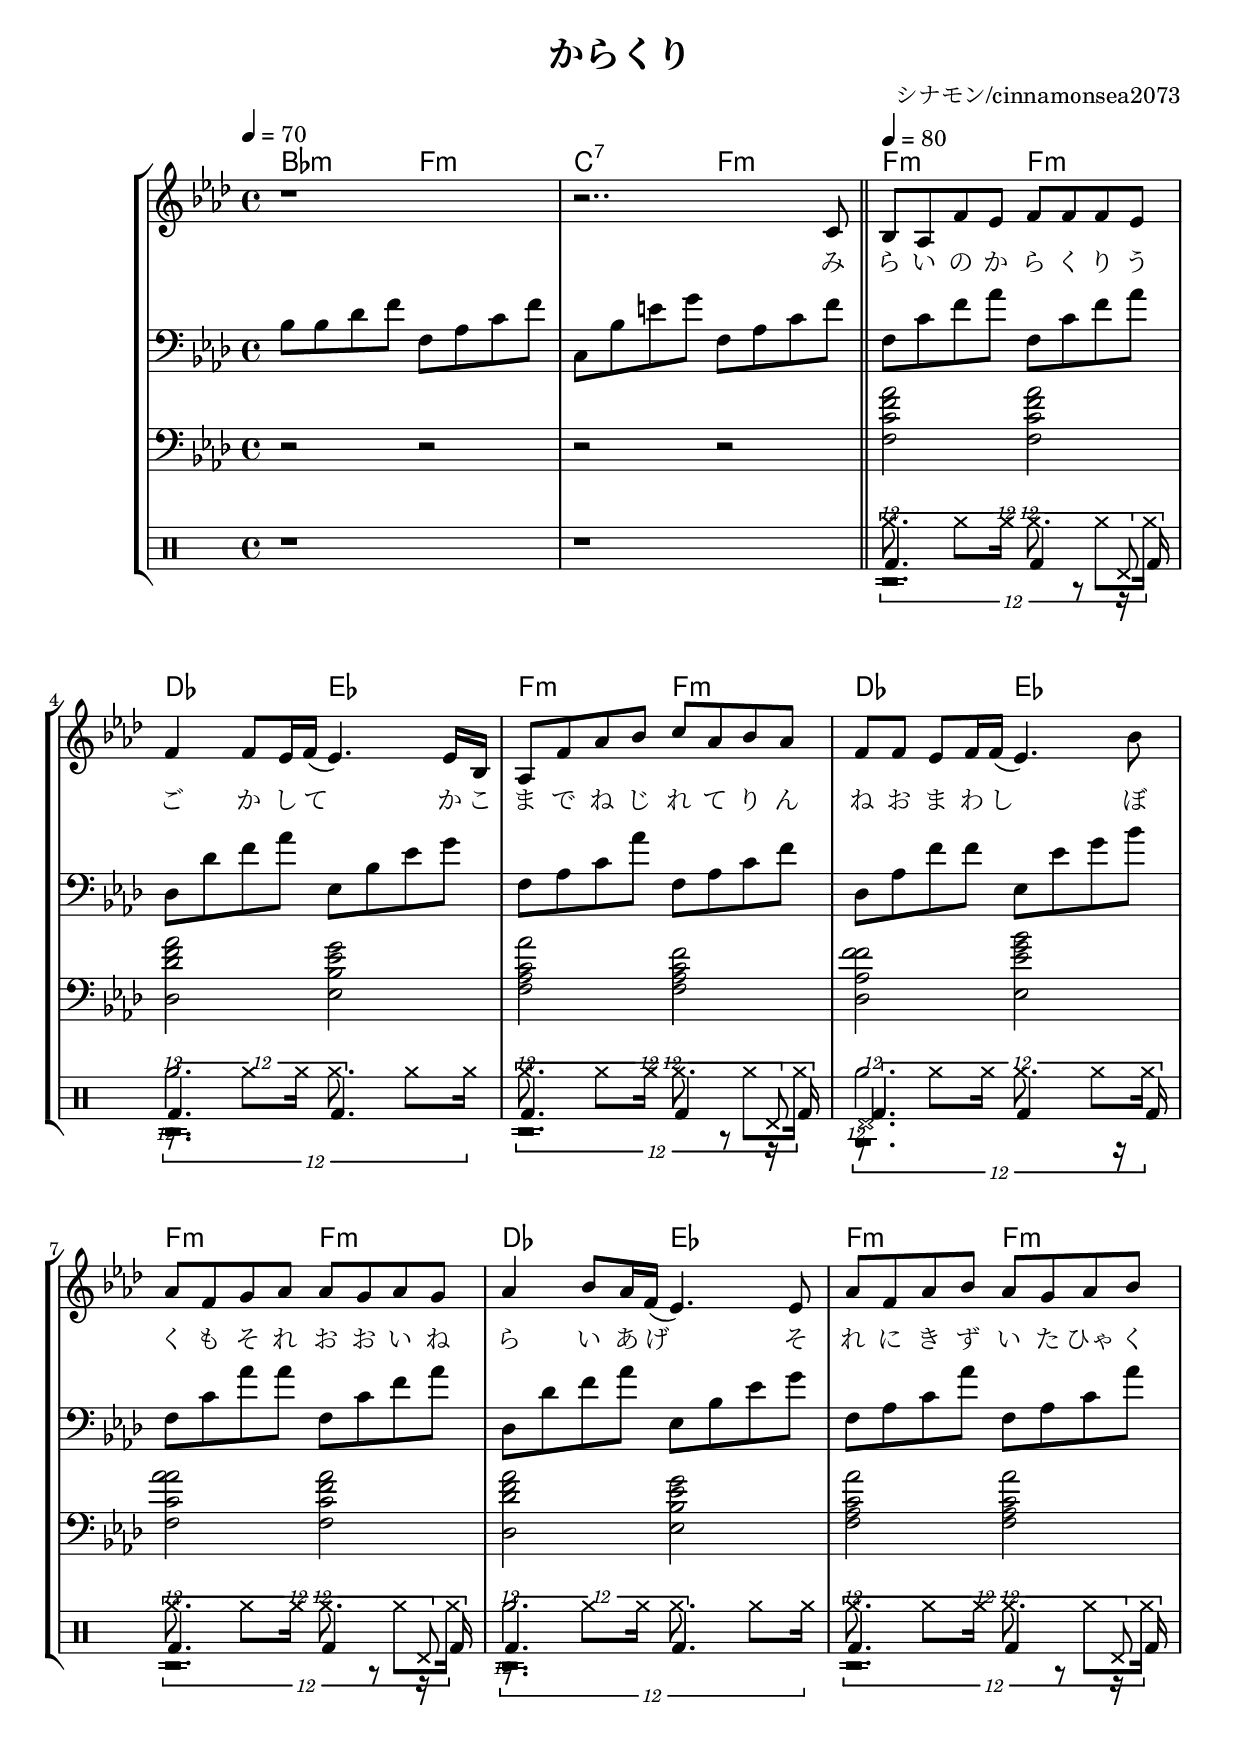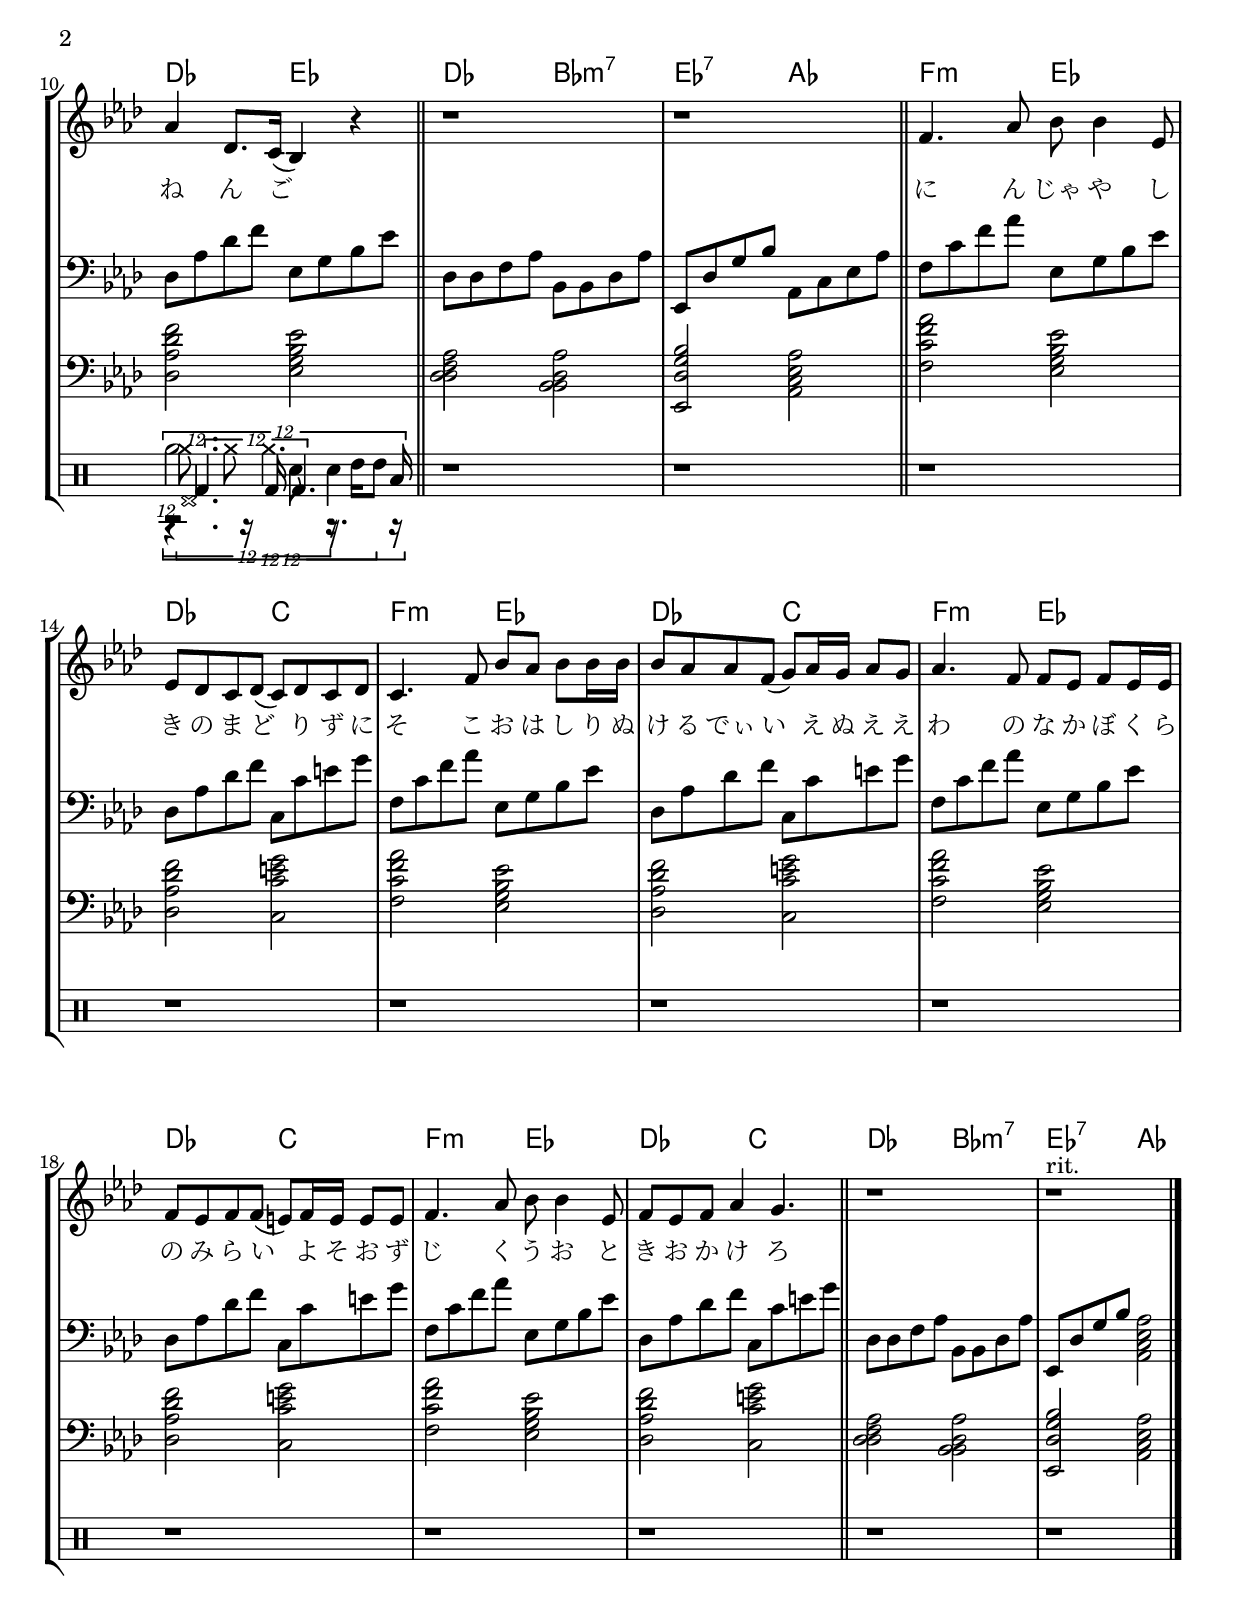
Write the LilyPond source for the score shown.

\version "2.12.1"

\header {
	title = \markup {からくり}
	composer = \markup \center-column {シナモン/cinnamonsea2073}
}

harmony = \chordmode {
	bes2:m f:m c:7 f:m 

	f:m f:m des es f:m f:m des es f:m f:m des es f:m f:m des es 

	des bes:min7 es:7 as 

	f:m es des c f:m es des c f:m es des c f:m es des c 

	des bes:min7 es:7 as 
}

melody = {
	\key as \major
	\tempo 4 = 70
	r1 | r2.. 
	\set Staff.midiInstrument = #"fss0.35"
	c'8 
		\tempo 4 = 80
bes8  as8  f'8  es'8  f'8  f'8  f'8  es'8 
	f'4  f'8  es'16  f'16  (es'4.)  es'16  bes16 
	as8  f'8  as'8  bes'8  c''8  as'8  bes'8  as'8 
	f'8  f'8  es'8  f'16  f'16  (es'4.)  bes'8 
	as'8  f'8  g'8  as'8  as'8  g'8  as'8  g'8 
	as'4  bes'8  as'16  f'16  (es'4.)  es'8 
	as'8  f'8  as'8  bes'8  as'8  g'8  as'8  bes'8 
	as'4  des'8.  c'16  (bes4)  	r4 	r1 | r1   
	\set Staff.midiInstrument = #"fss0.35"
	 f'4.  as'8  bes'8  bes'4  es'8 
	es'8  des'8  c'8  des'8  (c'8)  des'8  c'8  des'8 
	c'4.  f'8  bes'8  as'8  bes'8  bes'16  bes'16 
	bes'8  as'8  as'8  f'8  (g'8)  as'16  g'16  as'8  g'8 
	as'4.  f'8  f'8  es'8  f'8  es'16  es'16 
	f'8  es'8  f'8  f'8  (e'8)  f'16  e'16  e'8  e'8 
	f'4.  as'8  bes'8  bes'4  es'8 
	f'8  es'8  f'8  as'4  g'4.
	r1 | r1^"rit." \bar "|."
}

words = \lyricmode {
	
	み  ら  い  の  か  ら  く  り  う  ご  か  し  て  か  こ  ま  で  ね  じ  れ  て  り  ん  ね  お  ま  わ  し  ぼ  く  も  そ  れ  お  お  い  ね  ら  い  あ  げ  そ  れ  に  き  ず  い  た  ひゃ  く  ね  ん  ご  
	
	に  ん  じゃ  や  し  き  の  ま  ど  り  ず  に  そ  こ  お  は  し  り  ぬ  け  る  でぃ  い  え  ぬ  え  え  わ  の  な  か  ぼ  く  ら  の  み  ら  い  よ  そ  お  ず  じ  く  う  お  と  き  お  か  け  ろ  
	
}

tempochange = {
	\tempo 4 = 70
	r1 | r1 \bar "||"
	\tempo 4 = 80
	r1 | r1 | r1 | r1 | r1 | r1 | r1 | r1 \bar "||"
	\tempo 4 = 80
	r1 | r1 \bar "||"
	\tempo 4 = 80
	r1 | r1 | r1 | r1 | r1 | r1 | r1 | r1 \bar "||"
	\tempo 4 = 80
	r1 | \tempo 4 = 60 r2 \tempo 4 = 53 r2 \bar "|."
}

mainacc = {
	\clef bass
	\set Staff.midiInstrument = #"Shakuhachi"
	\key as \major
	\tempo 4 = 70
	bes8 bes8 des'8 f'8
	f8 as8 c'8 f'8
	c8 bes8 e'8 g'8
	f8 as8 c'8 f'8
	\bar "||"

	\set Staff.midiInstrument = #"Shamisen"
	\tempo 4 = 80
	f8 c'8 f'8 as'8
	f8 c'8 f'8 as'8
	des8 des'8 f'8 as'8
	es8 bes8 es'8 g'8
	f8 as8 c'8 as'8
	f8 as8 c'8 f'8
	des8 as8 f'8 f'8
	es8 es'8 g'8 bes'8
	f8 c'8 as'8 as'8
	f8 c'8 f'8 as'8
	des8 des'8 f'8 as'8
	es8 bes8 es'8 g'8
	f8 as8 c'8 as'8
	f8 as8 c'8 as'8
	des8 as8 des'8 f'8
	es8 g8 bes8 es'8
	\bar "||"

	\set Staff.midiInstrument = #"Shakuhachi"
	des8 des8 f8 as8
	bes,8 bes,8 des8 as8
	es,8 des8 g8 bes8
	as,8 c8 es8 as8
	\bar "||"

	\set Staff.midiInstrument = #"Shakuhachi"
	f8 c'8 f'8 as'8
	es8 g8 bes8 es'8
	des8 as8 des'8 f'8
	c8 c'8 e'8 g'8
	f8 c'8 f'8 as'8
	es8 g8 bes8 es'8
	des8 as8 des'8 f'8
	c8 c'8 e'8 g'8
	f8 c'8 f'8 as'8
	es8 g8 bes8 es'8
	des8 as8 des'8 f'8
	c8 c'8 e'8 g'8
	f8 c'8 f'8 as'8
	es8 g8 bes8 es'8
	des8 as8 des'8 f'8
	c8 c'8 e'8 g'8
	\bar "||"

	\set Staff.midiInstrument = #"Shakuhachi"
	des8 des8 f8 as8
	bes,8 bes,8 des8 as8
	es,8 des8 g8 bes8
	<as, c es as>2
	\bar "|."
}

subacc = {
	\clef bass
	\set Staff.midiInstrument = #"Acoustic grand"
	\key as \major
	\tempo 4 = 70
	r2
	r2
	r2
	r2
	\bar "||"

	\set Staff.midiInstrument = #"Koto"
	\tempo 4 = 80
	<f c' f' as'>2
	<f c' f' as'>2
	<des des' f' as'>2
	<es bes es' g'>2
	<f as c' as'>2
	<f as c' f'>2
	<des as f' f'>2
	<es es' g' bes'>2
	<f c' as' as'>2
	<f c' f' as'>2
	<des des' f' as'>2
	<es bes es' g'>2
	<f as c' as'>2
	<f as c' as'>2
	<des as des' f'>2
	<es g bes es'>2
	\bar "||"

	\set Staff.midiInstrument = #"Koto"
	<des des f as>2
	<bes, bes, des as>2
	<es, des g bes>2
	<as, c es as>2
	\bar "||"

	\set Staff.midiInstrument = #"Shamisen"
	<f c' f' as'>2
	<es g bes es'>2
	<des as des' f'>2
	<c c' e' g'>2
	<f c' f' as'>2
	<es g bes es'>2
	<des as des' f'>2
	<c c' e' g'>2
	<f c' f' as'>2
	<es g bes es'>2
	<des as des' f'>2
	<c c' e' g'>2
	<f c' f' as'>2
	<es g bes es'>2
	<des as des' f'>2
	<c c' e' g'>2
	\bar "||"

	\set Staff.midiInstrument = #"Koto"
	<des des f as>2
	<bes, bes, des as>2
	<es, des g bes>2
	<as, c es as>2
	\bar "|."
}

percA = {
	\drummode {
	r1 |r1 \bar "||"
	\times 16/12{ cymr8. cymr8 cymr16 cymr8. cymr8 cymr16 } |\times 16/12{ r8. cymr8 cymr16 cymr8. cymr8 cymr16 } |\times 16/12{ cymr8. cymr8 cymr16 cymr8. cymr8 cymr16 } |\times 16/12{ r8. cymr8 cymr16 cymr8. cymr8 cymr16 } |\times 16/12{ cymr8. cymr8 cymr16 cymr8. cymr8 cymr16 } |\times 16/12{ r8. cymr8 cymr16 cymr8. cymr8 cymr16 } |\times 16/12{ cymr8. cymr8 cymr16 cymr8. cymr8 cymr16 } |\times 16/12{ cymr8. cymr8 cymr4. r16 } \bar "||"
	r1 |r1 \bar "||"
	r1 |r1 |r1 |r1 |r1 |r1 |r1 |r1 \bar "||"
	r1 |r1 \bar "|."
	}
}

percB = {
	\drummode {
	r1 |r1 \bar "||"
	\times 16/12{ r2 r8 hhp8 } |\times 16/12{ r2. } |\times 16/12{ r2 r8 hhp8 } |\times 16/12{ hhp2. } |\times 16/12{ r2 r8 hhp8 } |\times 16/12{ r2. } |\times 16/12{ r2 r8 hhp8 } |\times 16/12{ hhp2. } \bar "||"
	r1 |r1 \bar "||"
	r1 |r1 |r1 |r1 |r1 |r1 |r1 |r1 \bar "||"
	r1 |r1 \bar "|."
	}
}

percC = {
	\drummode {
	r1 |r1 \bar "||"
	\times 16/12{ bd4. bd4 r16 bd16 } |\times 16/12{ bd4. bd4. } |\times 16/12{ bd4. bd4 r16 bd16 } |\times 16/12{ bd4. bd4 r16 bd16 } |\times 16/12{ bd4. bd4 r16 bd16 } |\times 16/12{ bd4. bd4. } |\times 16/12{ bd4. bd4 r16 bd16 } |\times 16/12{ bd4 r16 bd16 bd4. } \bar "||"
	r1 |r1 \bar "||"
	r1 |r1 |r1 |r1 |r1 |r1 |r1 |r1 \bar "||"
	r1 |r1 \bar "|."
	}
}

percD = {
	\drummode {
	r1 |r1 \bar "||"
	\times 16/12{ r2. } |\times 16/12{ rb2. } |\times 16/12{ r2. } |\times 16/12{ rb2. } |\times 16/12{ r2. } |\times 16/12{ rb2. } |\times 16/12{ r2. } |\times 16/12{ rb2. } \bar "||"
	r1 |r1 \bar "||"
	r1 |r1 |r1 |r1 |r1 |r1 |r1 |r1 \bar "||"
	r1 |r1 \bar "|."
	}
}

percE = {
	\drummode {
	r1 |r1 \bar "||"
	r1 |r1 |r1 |r1 |r1 |r1 |r1 |\times 16/12{ r4. sn8 sn4 } \bar "||"
	r1 |r1 \bar "||"
	r1 |r1 |r1 |r1 |r1 |r1 |r1 |r1 \bar "||"
	r1 |r1 \bar "|."
	}
}

percF = {
	\drummode {
	r1 | r1 \bar "||"
	r1 |r1 |r1 |r1 |r1 |r1 |r1 |\times 16/12{ r2 r16 tommh16 tommh8 } \bar "||"
	r1 | r1 \bar "||"
	r1 | r1 | r1 | r1 | r1 | r1 | r1 | r1 \bar "||"
	r1 | r1 \bar "|."
	}
}

percG = {
	\drummode {
	r1 | r1 \bar "||"
	r1 |r1 |r1 |r1 |r1 |r1 |r1 |\times 16/12{ r2 r8. toml16 } \bar "||"
	r1 | r1 \bar "||"
	r1 | r1 | r1 | r1 | r1 | r1 | r1 | r1 \bar "||"
	r1 | r1 \bar "|."
	}
}

\score {
	<<
		\new StaffGroup <<
			\new ChordNames {\harmony}
			\new Voice = "melody" {\melody}
			\new Lyrics \lyricsto "melody" \words
			\new Staff = "mainacc" {\mainacc}
			\new Staff = "subacc" {\subacc}
			\new DrumStaff <<
				\new DrumVoice {\percA}
				\new DrumVoice {\percB}
				\new DrumVoice {\percC}
				\new DrumVoice {\percD}
				\new DrumVoice {\percE}
				\new DrumVoice {\percF}
				\new DrumVoice {\percG}
			>>
		>>
	>>
	\layout { }
}
